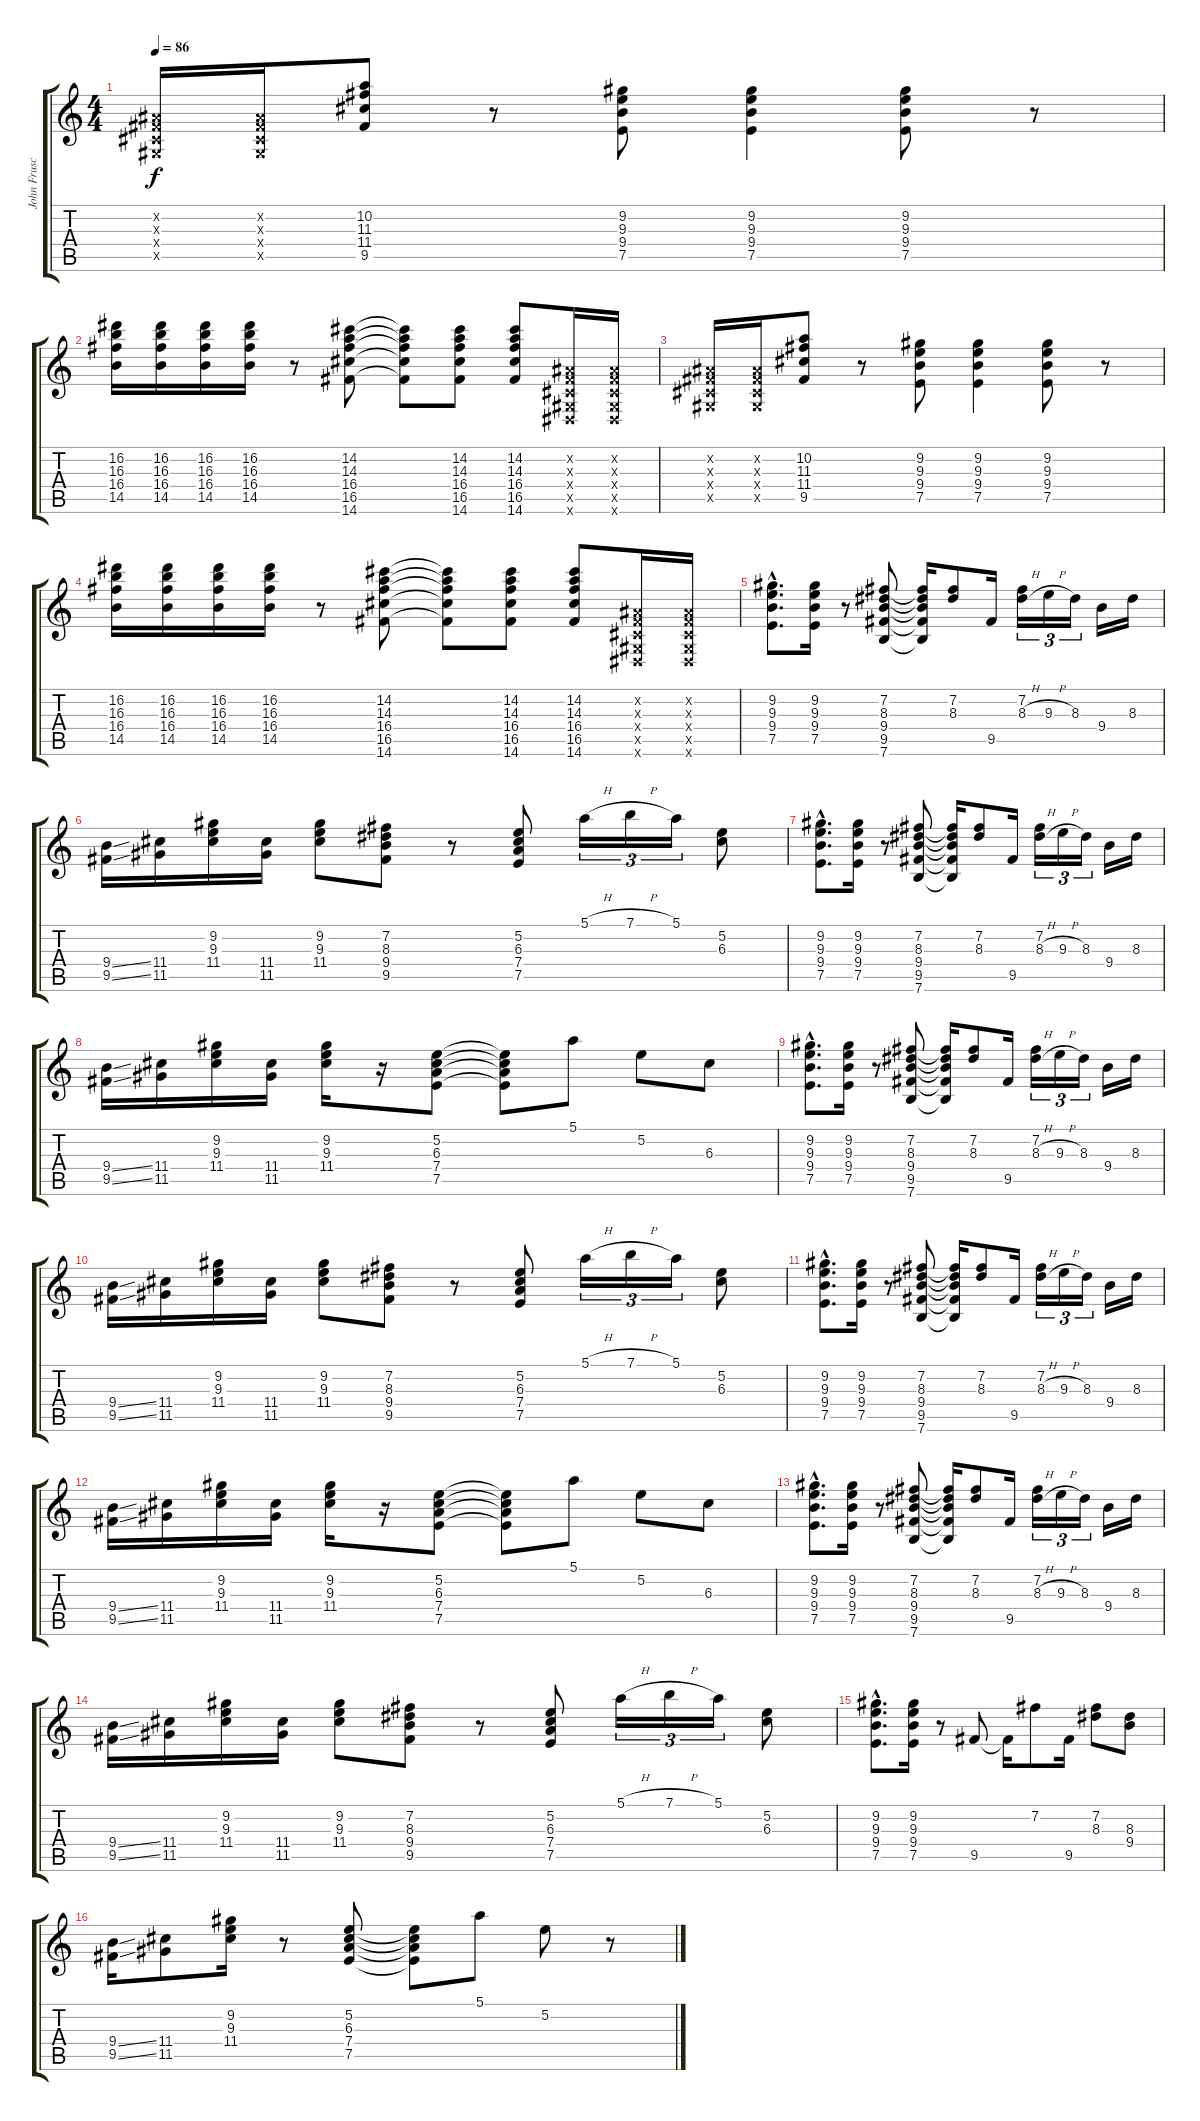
\track ("John Frusciante - Guitar" "John Frusc") {instrument electricguitarclean}
\staff {score tabs}
\tuning (E4 B3 G3 D3 A2 E2) {hide}
\ts (4 4)
\tempo 86
\clef g2
\ks c
(-1.2{x} -1.3{x} -1.4{x} -1.5{x}).16{dy f} (-1.2{x} -1.3{x} -1.4{x} -1.5{x}).16 (10.2 11.3 11.4 9.5).8 r.8 (9.2 9.3 9.4 7.5).8 (9.2 9.3 9.4 7.5).4 (9.2 9.3 9.4 7.5).8 r.8 |
(16.2 16.3 16.4 14.5).16 (16.2 16.3 16.4 14.5).16 (16.2 16.3 16.4 14.5).16 (16.2 16.3 16.4 14.5).16 r.8 (14.2 14.3 16.4 16.5 14.6).8 (14.2{t} 14.3{t} 16.4{t} 16.5{t} 14.6{t}).8 (14.2 14.3 16.4 16.5 14.6).8 (14.2 14.3 16.4 16.5 14.6).8 (-1.2{x} -1.3{x} -1.4{x} -1.5{x} -1.6{x}).16 (-1.2{x} -1.3{x} -1.4{x} -1.5{x} -1.6{x}).16 |
(-1.2{x} -1.3{x} -1.4{x} -1.5{x}).16 (-1.2{x} -1.3{x} -1.4{x} -1.5{x}).16 (10.2 11.3 11.4 9.5).8 r.8 (9.2 9.3 9.4 7.5).8 (9.2 9.3 9.4 7.5).4 (9.2 9.3 9.4 7.5).8 r.8 |
(16.2 16.3 16.4 14.5).16 (16.2 16.3 16.4 14.5).16 (16.2 16.3 16.4 14.5).16 (16.2 16.3 16.4 14.5).16 r.8 (14.2 14.3 16.4 16.5 14.6).8 (14.2{t} 14.3{t} 16.4{t} 16.5{t} 14.6{t}).8 (14.2 14.3 16.4 16.5 14.6).8 (14.2 14.3 16.4 16.5 14.6).8 (-1.2{x} -1.3{x} -1.4{x} -1.5{x} -1.6{x}).16 (-1.2{x} -1.3{x} -1.4{x} -1.5{x} -1.6{x}).16 |
(9.2{hac} 9.3{hac} 9.4{hac} 7.5{hac}).8{d} (9.2 9.3 9.4 7.5).16 r.8 (7.2 8.3 9.4 9.5 7.6).8 (7.2{t} 8.3{t} 9.4{t} 9.5{t} 7.6{t}).16 (7.2 8.3).8 9.5.16 (7.2 8.3{h}).16{tu (3 2)} 9.3{h}.16{tu (3 2)} 8.3.16{tu (3 2)} 9.4.16 8.3.16 |
(9.4{ss} 9.5{ss}).16 (11.4 11.5).16 (9.2 9.3 11.4).16 (11.4 11.5).16 (9.2 9.3 11.4).8 (7.2 8.3 9.4 9.5).8 r.8 (5.2 6.3 7.4 7.5).8 5.1{h}.16{tu (3 2)} 7.1{h}.16{tu (3 2)} 5.1.16{tu (3 2)} (5.2 6.3).8 |
(9.2{hac} 9.3{hac} 9.4{hac} 7.5{hac}).8{d} (9.2 9.3 9.4 7.5).16 r.8 (7.2 8.3 9.4 9.5 7.6).8 (7.2{t} 8.3{t} 9.4{t} 9.5{t} 7.6{t}).16 (7.2 8.3).8 9.5.16 (7.2 8.3{h}).16{tu (3 2)} 9.3{h}.16{tu (3 2)} 8.3.16{tu (3 2)} 9.4.16 8.3.16 |
(9.4{ss} 9.5{ss}).16 (11.4 11.5).16 (9.2 9.3 11.4).16 (11.4 11.5).16 (9.2 9.3 11.4).16 r.16 (5.2 6.3 7.4 7.5).8 (5.2{t} 6.3{t} 7.4{t} 7.5{t}).8 5.1.8 5.2.8 6.3.8 |
(9.2{hac} 9.3{hac} 9.4{hac} 7.5{hac}).8{d} (9.2 9.3 9.4 7.5).16 r.8 (7.2 8.3 9.4 9.5 7.6).8 (7.2{t} 8.3{t} 9.4{t} 9.5{t} 7.6{t}).16 (7.2 8.3).8 9.5.16 (7.2 8.3{h}).16{tu (3 2)} 9.3{h}.16{tu (3 2)} 8.3.16{tu (3 2)} 9.4.16 8.3.16 |
(9.4{ss} 9.5{ss}).16 (11.4 11.5).16 (9.2 9.3 11.4).16 (11.4 11.5).16 (9.2 9.3 11.4).8 (7.2 8.3 9.4 9.5).8 r.8 (5.2 6.3 7.4 7.5).8 5.1{h}.16{tu (3 2)} 7.1{h}.16{tu (3 2)} 5.1.16{tu (3 2)} (5.2 6.3).8 |
(9.2{hac} 9.3{hac} 9.4{hac} 7.5{hac}).8{d} (9.2 9.3 9.4 7.5).16 r.8 (7.2 8.3 9.4 9.5 7.6).8 (7.2{t} 8.3{t} 9.4{t} 9.5{t} 7.6{t}).16 (7.2 8.3).8 9.5.16 (7.2 8.3{h}).16{tu (3 2)} 9.3{h}.16{tu (3 2)} 8.3.16{tu (3 2)} 9.4.16 8.3.16 |
(9.4{ss} 9.5{ss}).16 (11.4 11.5).16 (9.2 9.3 11.4).16 (11.4 11.5).16 (9.2 9.3 11.4).16 r.16 (5.2 6.3 7.4 7.5).8 (5.2{t} 6.3{t} 7.4{t} 7.5{t}).8 5.1.8 5.2.8 6.3.8 |
(9.2{hac} 9.3{hac} 9.4{hac} 7.5{hac}).8{d} (9.2 9.3 9.4 7.5).16 r.8 (7.2 8.3 9.4 9.5 7.6).8 (7.2{t} 8.3{t} 9.4{t} 9.5{t} 7.6{t}).16 (7.2 8.3).8 9.5.16 (7.2 8.3{h}).16{tu (3 2)} 9.3{h}.16{tu (3 2)} 8.3.16{tu (3 2)} 9.4.16 8.3.16 |
(9.4{ss} 9.5{ss}).16 (11.4 11.5).16 (9.2 9.3 11.4).16 (11.4 11.5).16 (9.2 9.3 11.4).8 (7.2 8.3 9.4 9.5).8 r.8 (5.2 6.3 7.4 7.5).8 5.1{h}.16{tu (3 2)} 7.1{h}.16{tu (3 2)} 5.1.16{tu (3 2)} (5.2 6.3).8 |
(9.2{hac} 9.3{hac} 9.4{hac} 7.5{hac}).8{d} (9.2 9.3 9.4 7.5).16 r.8 9.5.8 9.5{t}.16 7.2.8 9.5.16 (7.2 8.3).8 (8.3 9.4).8 |
(9.4{ss} 9.5{ss}).16 (11.4 11.5).8 (9.2 9.3 11.4).16 r.8 (5.2 6.3 7.4 7.5).8 (5.2{t} 6.3{t} 7.4{t} 7.5{t}).8 5.1.8 5.2.8 r.8
